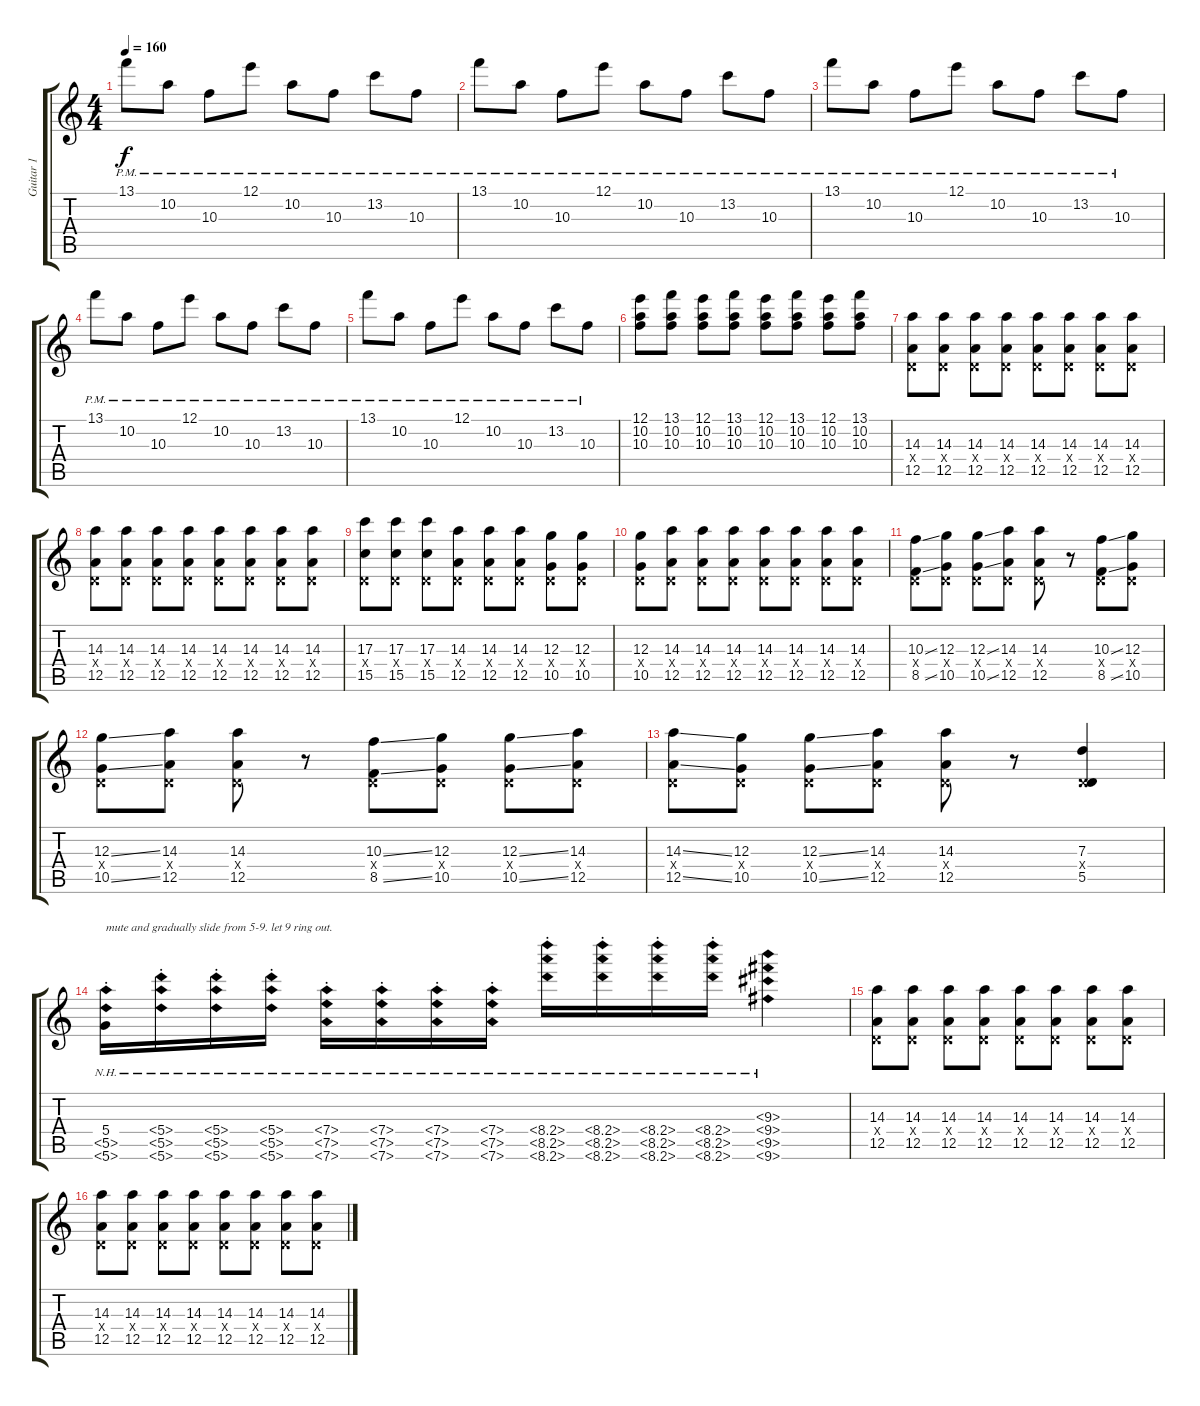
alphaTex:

\track ("Guitar 1" "Guitar 1") {instrument distortionguitar}
\staff {score tabs}
\tuning (E4 B3 G3 D3 A2 D2) {hide}
\ts (4 4)
\tempo 160
\clef g2
\ks c
13.1{pm}.8{dy f} 10.2{pm}.8 10.3{pm}.8 12.1{pm}.8 10.2{pm}.8 10.3{pm}.8 13.2{pm}.8 10.3{pm}.8 |
13.1{pm}.8 10.2{pm}.8 10.3{pm}.8 12.1{pm}.8 10.2{pm}.8 10.3{pm}.8 13.2{pm}.8 10.3{pm}.8 |
13.1{pm}.8 10.2{pm}.8 10.3{pm}.8 12.1{pm}.8 10.2{pm}.8 10.3{pm}.8 13.2{pm}.8 10.3{pm}.8 |
13.1{pm}.8 10.2{pm}.8 10.3{pm}.8 12.1{pm}.8 10.2{pm}.8 10.3{pm}.8 13.2{pm}.8 10.3{pm}.8 |
13.1{pm}.8 10.2{pm}.8 10.3{pm}.8 12.1{pm}.8 10.2{pm}.8 10.3{pm}.8 13.2{pm}.8 10.3{pm}.8 |
(12.1 10.2 10.3).8 (13.1 10.2 10.3).8 (12.1 10.2 10.3).8 (13.1 10.2 10.3).8 (12.1 10.2 10.3).8 (13.1 10.2 10.3).8 (12.1 10.2 10.3).8 (13.1 10.2 10.3).8 |
(14.3 0.4{x} 12.5).8 (14.3 0.4{x} 12.5).8 (14.3 0.4{x} 12.5).8 (14.3 0.4{x} 12.5).8 (14.3 0.4{x} 12.5).8 (14.3 0.4{x} 12.5).8 (14.3 0.4{x} 12.5).8 (14.3 0.4{x} 12.5).8 |
(14.3 0.4{x} 12.5).8 (14.3 0.4{x} 12.5).8 (14.3 0.4{x} 12.5).8 (14.3 0.4{x} 12.5).8 (14.3 0.4{x} 12.5).8 (14.3 0.4{x} 12.5).8 (14.3 0.4{x} 12.5).8 (14.3 0.4{x} 12.5).8 |
(17.3 0.4{x} 15.5).8 (17.3 0.4{x} 15.5).8 (17.3 0.4{x} 15.5).8 (14.3 0.4{x} 12.5).8 (14.3 0.4{x} 12.5).8 (14.3 0.4{x} 12.5).8 (12.3 0.4{x} 10.5).8 (12.3 0.4{x} 10.5).8 |
(12.3 0.4{x} 10.5).8 (14.3 0.4{x} 12.5).8 (14.3 0.4{x} 12.5).8 (14.3 0.4{x} 12.5).8 (14.3 0.4{x} 12.5).8 (14.3 0.4{x} 12.5).8 (14.3 0.4{x} 12.5).8 (14.3 0.4{x} 12.5).8 |
(10.3{ss} 0.4{x} 8.5{ss}).8 (12.3 0.4{x} 10.5).8 (12.3{ss} 0.4{x} 10.5{ss}).8 (14.3 0.4{x} 12.5).8 (14.3 0.4{x} 12.5).8 r.8 (10.3{ss} 0.4{x} 8.5{ss}).8 (12.3 0.4{x} 10.5).8 |
(12.3{ss} 0.4{x} 10.5{ss}).8 (14.3 0.4{x} 12.5).8 (14.3 0.4{x} 12.5).8 r.8 (10.3{ss} 0.4{x} 8.5{ss}).8 (12.3 0.4{x} 10.5).8 (12.3{ss} 0.4{x} 10.5{ss}).8 (14.3 0.4{x} 12.5).8 |
(14.3{ss} 0.4{x} 12.5{ss}).8 (12.3 0.4{x} 10.5).8 (12.3{ss} 0.4{x} 10.5{ss}).8 (14.3 0.4{x} 12.5).8 (14.3 0.4{x} 12.5).8 r.8 (7.3 0.4{x} 5.5).4 |
(5.4{st} 5.5{nh st} 5.6{nh st}).16{txt "mute and gradually slide from 5-9. let 9 ring out."} (5.4{nh st} 5.5{nh st} 5.6{nh st}).16 (5.4{nh st} 5.5{nh st} 5.6{nh st}).16 (5.4{nh st} 5.5{nh st} 5.6{nh st}).16 (7.4{nh st} 7.5{nh st} 7.6{nh st}).16 (7.4{nh st} 7.5{nh st} 7.6{nh st}).16 (7.4{nh st} 7.5{nh st} 7.6{nh st}).16 (7.4{nh st} 7.5{nh st} 7.6{nh st}).16 (8.4{nh st} 8.5{nh st} 8.6{nh st}).16 (8.4{nh st} 8.5{nh st} 8.6{nh st}).16 (8.4{nh st} 8.5{nh st} 8.6{nh st}).16 (8.4{nh st} 8.5{nh st} 8.6{nh st}).16 (9.3{nh} 9.4{nh} 9.5{nh} 9.6{nh}).4 |
(14.3 0.4{x} 12.5).8 (14.3 0.4{x} 12.5).8 (14.3 0.4{x} 12.5).8 (14.3 0.4{x} 12.5).8 (14.3 0.4{x} 12.5).8 (14.3 0.4{x} 12.5).8 (14.3 0.4{x} 12.5).8 (14.3 0.4{x} 12.5).8 |
(14.3 0.4{x} 12.5).8 (14.3 0.4{x} 12.5).8 (14.3 0.4{x} 12.5).8 (14.3 0.4{x} 12.5).8 (14.3 0.4{x} 12.5).8 (14.3 0.4{x} 12.5).8 (14.3 0.4{x} 12.5).8 (14.3 0.4{x} 12.5).8
